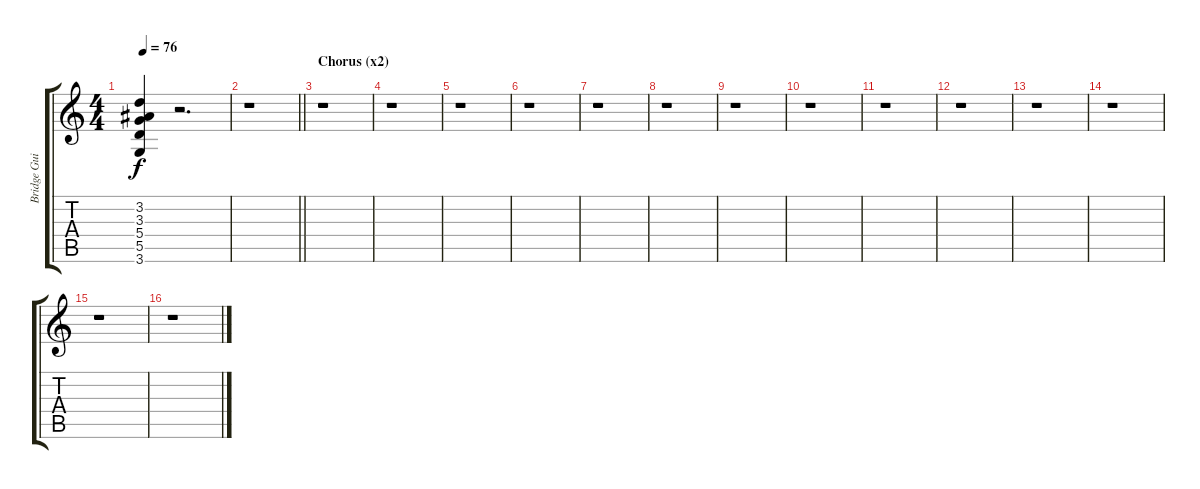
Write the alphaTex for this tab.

\track ("Bridge Guitar (Disto)" "Bridge Gui") {instrument distortionguitar}
\staff {score tabs}
\tuning (E4 B3 G3 D3 A2 E2) {hide}
\ts (4 4)
\tempo 76
\clef g2
\ks c
(3.2 3.3 5.4 5.5 3.6).4{dy f} r.2{d} |
\barLineRight lightlight
r.1 |
\section ("" "Chorus (x2)")
r.1 |
r.1 |
r.1 |
r.1 |
r.1 |
r.1 |
r.1 |
r.1 |
r.1 |
r.1 |
r.1 |
r.1 |
r.1 |
r.1
